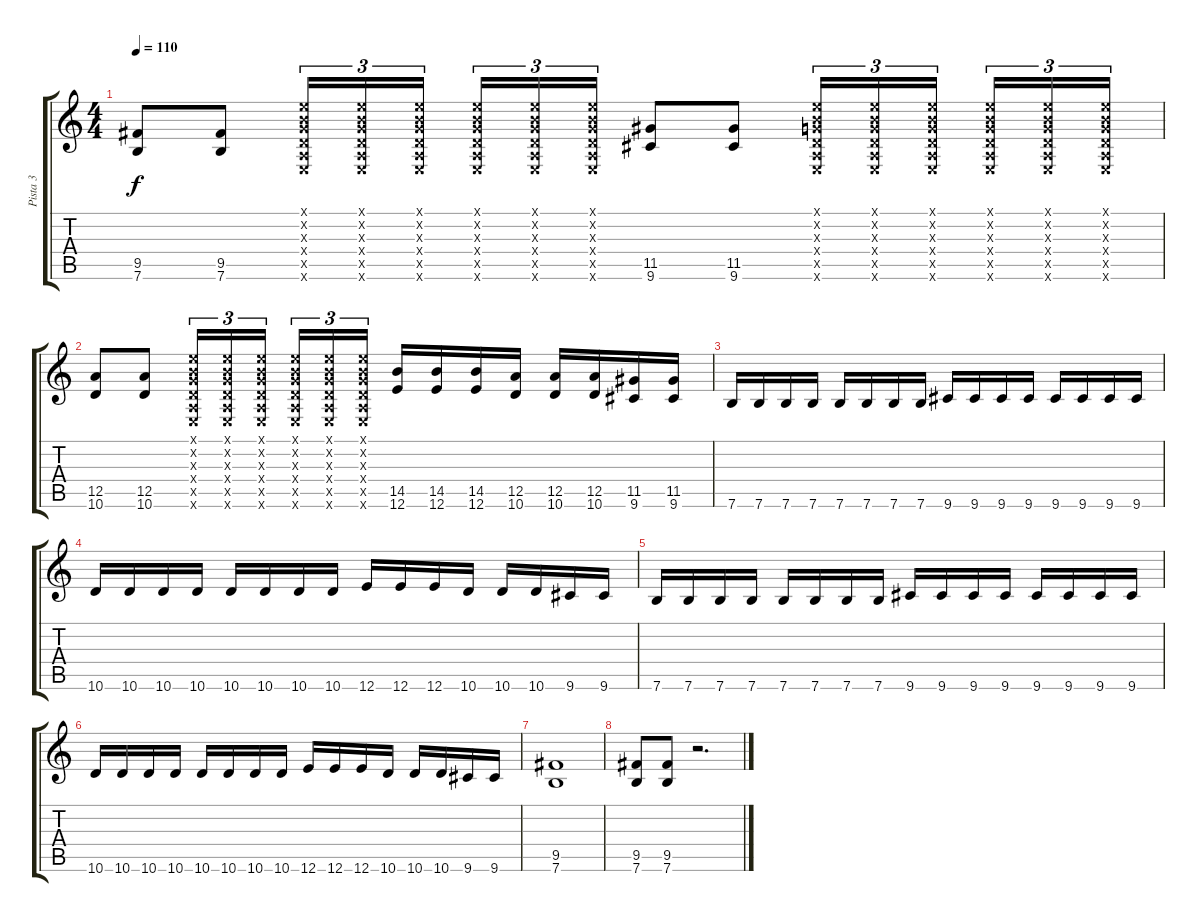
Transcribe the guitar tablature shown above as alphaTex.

\track ("Pista 3" "Pista 3") {instrument distortionguitar}
\staff {score tabs}
\tuning (E4 B3 G3 D3 A2 E2) {hide}
\ts (4 4)
\tempo 110
\clef g2
\ks c
(9.5 7.6).8{dy f} (9.5 7.6).8 (0.1{x} 0.2{x} 0.3{x} 0.4{x} 0.5{x} 0.6{x}).16{tu (3 2)} (0.1{x} 0.2{x} 0.3{x} 0.4{x} 0.5{x} 0.6{x}).16{tu (3 2)} (0.1{x} 0.2{x} 0.3{x} 0.4{x} 0.5{x} 0.6{x}).16{tu (3 2)} (0.1{x} 0.2{x} 0.3{x} 0.4{x} 0.5{x} 0.6{x}).16{tu (3 2)} (0.1{x} 0.2{x} 0.3{x} 0.4{x} 0.5{x} 0.6{x}).16{tu (3 2)} (0.1{x} 0.2{x} 0.3{x} 0.4{x} 0.5{x} 0.6{x}).16{tu (3 2)} (11.5 9.6).8 (11.5 9.6).8 (0.1{x} 0.2{x} 0.3{x} 0.4{x} 0.5{x} 0.6{x}).16{tu (3 2)} (0.1{x} 0.2{x} 0.3{x} 0.4{x} 0.5{x} 0.6{x}).16{tu (3 2)} (0.1{x} 0.2{x} 0.3{x} 0.4{x} 0.5{x} 0.6{x}).16{tu (3 2)} (0.1{x} 0.2{x} 0.3{x} 0.4{x} 0.5{x} 0.6{x}).16{tu (3 2)} (0.1{x} 0.2{x} 0.3{x} 0.4{x} 0.5{x} 0.6{x}).16{tu (3 2)} (0.1{x} 0.2{x} 0.3{x} 0.4{x} 0.5{x} 0.6{x}).16{tu (3 2)} |
(12.5 10.6).8 (12.5 10.6).8 (0.1{x} 0.2{x} 0.3{x} 0.4{x} 0.5{x} 0.6{x}).16{tu (3 2)} (0.1{x} 0.2{x} 0.3{x} 0.4{x} 0.5{x} 0.6{x}).16{tu (3 2)} (0.1{x} 0.2{x} 0.3{x} 0.4{x} 0.5{x} 0.6{x}).16{tu (3 2)} (0.1{x} 0.2{x} 0.3{x} 0.4{x} 0.5{x} 0.6{x}).16{tu (3 2)} (0.1{x} 0.2{x} 0.3{x} 0.4{x} 0.5{x} 0.6{x}).16{tu (3 2)} (0.1{x} 0.2{x} 0.3{x} 0.4{x} 0.5{x} 0.6{x}).16{tu (3 2)} (14.5 12.6).16 (14.5 12.6).16 (14.5 12.6).16 (12.5 10.6).16 (12.5 10.6).16 (12.5 10.6).16 (11.5 9.6).16 (11.5 9.6).16 |
7.6.16 7.6.16 7.6.16 7.6.16 7.6.16 7.6.16 7.6.16 7.6.16 9.6.16 9.6.16 9.6.16 9.6.16 9.6.16 9.6.16 9.6.16 9.6.16 |
10.6.16 10.6.16 10.6.16 10.6.16 10.6.16 10.6.16 10.6.16 10.6.16 12.6.16 12.6.16 12.6.16 10.6.16 10.6.16 10.6.16 9.6.16 9.6.16 |
7.6.16 7.6.16 7.6.16 7.6.16 7.6.16 7.6.16 7.6.16 7.6.16 9.6.16 9.6.16 9.6.16 9.6.16 9.6.16 9.6.16 9.6.16 9.6.16 |
10.6.16 10.6.16 10.6.16 10.6.16 10.6.16 10.6.16 10.6.16 10.6.16 12.6.16 12.6.16 12.6.16 10.6.16 10.6.16 10.6.16 9.6.16 9.6.16 |
(9.5 7.6).1 |
(9.5 7.6).8 (9.5 7.6).8 r.2{d}
